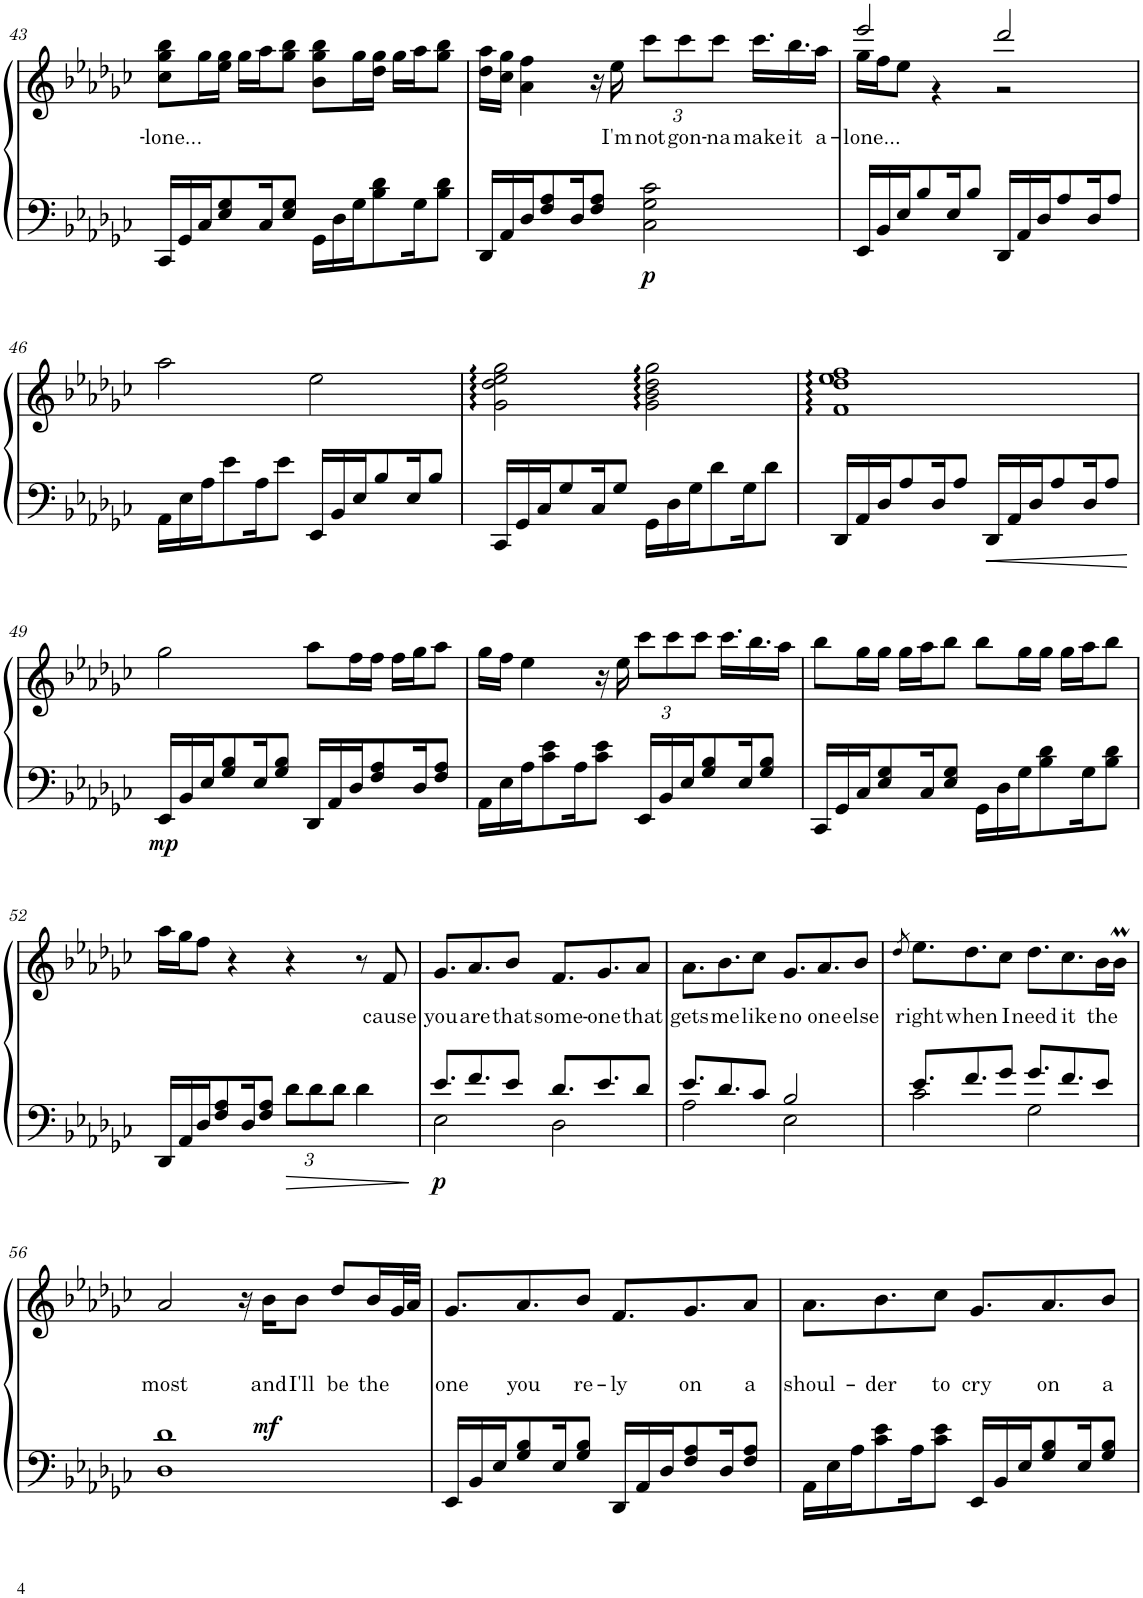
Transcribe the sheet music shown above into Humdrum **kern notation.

**kern	**kern	**text	**dynam
*part1	*part1	*part1	*part1
*staff2	*staff1	*staff1	*staff1/2
*I"Piano	*	*	*
*I'Pno.	*	*	*
!!LO:PB:g=z
*clefF4	*clefG2	*	*
*k[b-e-a-d-g-c-]	*k[b-e-a-d-g-c-]	*	*
*M4/4	*M4/4	*	*
=43	=43	=43	=43
!	!	!LO:LY:b	!
16CC-/LL	8cc-\ 8gg-\ 8bb-\L	-lone...	.
16GG-/	.	.	.
16C-/J	16gg-\L	.	.
8E-/ 8G-/	16ee-\ 16gg-\JJ	.	.
.	16gg-\LL	.	.
16C-/K	16aa-\J	.	.
8E-/ 8G-/J	8gg-\ 8bb-\J	.	.
16GG-\LL	8b-\ 8gg-\ 8bb-\L	.	.
16D-\	.	.	.
16G-\J	16gg-\L	.	.
8B-\ 8d-\	16dd-\ 16gg-\JJ	.	.
.	16gg-\LL	.	.
16G-\K	16aa-\J	.	.
8B-\ 8d-\J	8gg-\ 8bb-\J	.	.
=44	=44	=44	=44
16DD-/LL	16dd-\ 16aa-\LL	.	.
16AA-/	16cc-\ 16gg-\JJ	.	.
16D-/J	4a-\ 4ff\	.	.
8F/ 8A-/	.	.	.
16D-/K	.	.	.
8F/ 8A-/J	16r	.	.
!	!	!LO:LY:b	!
.	16ee-\	I'm	.
*	*Xbrackettup	*	*
!	!	!LO:LY:b	!LO:DY:b=2
2C-\ 2G-\ 2c-\	12ccc-\L	not	p
!	!	!LO:LY:b	!
.	12ccc-\	gon-	.
!	!	!LO:LY:b	!
.	12ccc-\J	-na	.
!	!	!LO:LY:b	!
.	16.ccc-\LL	make	.
!	!	!LO:LY:b	!
.	16.bb-\	it	.
!	!	!LO:LY:b	!
.	16aa-\JJ	a-	.
=45	=45	=45	=45
!	!	!LO:LY:b	!
*	*^	*	*
16EE-/LL	2eee-/	16gg-\LL	-lone...	.
16BB-/	.	16ff\J	.	.
16E-/J	.	8ee-\J	.	.
8B-/	.	.	.	.
.	.	4r	.	.
16E-/K	.	.	.	.
8B-/J	.	.	.	.
16DD-/LL	2ddd-/	2r	.	.
16AA-/	.	.	.	.
16D-/J	.	.	.	.
8A-/	.	.	.	.
16D-/K	.	.	.	.
8A-/J	.	.	.	.
*	*v	*v	*	*
!!LO:LB:g=z
=46	=46	=46	=46
16AA-\LL	2aa-\	.	.
16E-\	.	.	.
16A-\J	.	.	.
8e-\	.	.	.
16A-\K	.	.	.
8e-\J	.	.	.
16EE-/LL	2ee-\	.	.
16BB-/	.	.	.
16E-/J	.	.	.
8B-/	.	.	.
16E-/K	.	.	.
8B-/J	.	.	.
=47	=47	=47	=47
16CC-/LL	2g-\:: 2dd-\:: 2ee-\:: 2gg-\::	.	.
16GG-/	.	.	.
16C-/J	.	.	.
8G-/	.	.	.
16C-/K	.	.	.
8G-/J	.	.	.
16GG-\LL	2g-\:: 2b-\:: 2dd-\:: 2gg-\::	.	.
16D-\	.	.	.
16G-\J	.	.	.
8d-\	.	.	.
16G-\K	.	.	.
8d-\J	.	.	.
=48	=48	=48	=48
16DD-/LL	1f:: 1dd-:: 1ee-:: 1ff::	.	.
16AA-/	.	.	.
16D-/J	.	.	.
8A-/	.	.	.
16D-/K	.	.	.
8A-/J	.	.	.
16DD-/LL	.	.	.
16AA-/	.	.	.
16D-/J	.	.	.
8A-/	.	.	.
16D-/K	.	.	.
8A-/J	.	.	.
!!LO:LB:g=z
=49	=49	=49	=49
!	!	!	!LO:DY:b=2
16EE-/LL	2gg-\	.	mp
16BB-/	.	.	.
16E-/J	.	.	.
8G-/ 8B-/	.	.	.
16E-/K	.	.	.
8G-/ 8B-/J	.	.	.
16DD-/LL	8aa-\L	.	.
16AA-/	.	.	.
16D-/J	16ff\L	.	.
8F/ 8A-/	16ff\JJ	.	.
.	16ff\LL	.	.
16D-/K	16gg-\J	.	.
8F/ 8A-/J	8aa-\J	.	.
=50	=50	=50	=50
16AA-\LL	16gg-\LL	.	.
16E-\	16ff\JJ	.	.
16A-\J	4ee-\	.	.
8c-\ 8e-\	.	.	.
16A-\K	.	.	.
8c-\ 8e-\J	16r	.	.
.	16ee-\	.	.
16EE-/LL	12ccc-\L	.	.
16BB-/	.	.	.
.	12ccc-\	.	.
16E-/J	.	.	.
.	12ccc-\J	.	.
8G-/ 8B-/	.	.	.
.	16.ccc-\LL	.	.
16E-/K	.	.	.
.	16.bb-\	.	.
8G-/ 8B-/J	.	.	.
.	16aa-\JJ	.	.
=51	=51	=51	=51
16CC-/LL	8bb-\L	.	.
16GG-/	.	.	.
16C-/J	16gg-\L	.	.
8E-/ 8G-/	16gg-\JJ	.	.
.	16gg-\LL	.	.
16C-/K	16aa-\J	.	.
8E-/ 8G-/J	8bb-\J	.	.
16GG-\LL	8bb-\L	.	.
16D-\	.	.	.
16G-\J	16gg-\L	.	.
8B-\ 8d-\	16gg-\JJ	.	.
.	16gg-\LL	.	.
16G-\K	16aa-\J	.	.
8B-\ 8d-\J	8bb-\J	.	.
!!LO:LB:g=z
=52	=52	=52	=52
16DD-/LL	16aa-\LL	.	.
16AA-/	16gg-\J	.	.
16D-/J	8ff\J	.	.
8F/ 8A-/	.	.	.
.	4r	.	.
16D-/K	.	.	.
8F/ 8A-/J	.	.	.
*Xbrackettup	*	*	*
12d-\L	4r	.	.
12d-\	.	.	.
12d-\J	.	.	.
4d-\	8r	.	.
!	!	!LO:LY:b	!
.	8f/	cause	.
=53	=53	=53	=53
*^	*	*	*
!	!	!	!LO:LY:b	!LO:DY:b=2
8.e-/L	2E-\	8.g-/L	you	p
!	!	!	!LO:LY:b	!
8.f/	.	8.a-/	are	.
!	!	!	!LO:LY:b	!
8e-/J	.	8b-/J	that	.
!	!	!	!LO:LY:b	!
8.d-/L	2D-\	8.f/L	some-	.
!	!	!	!LO:LY:b	!
8.e-/	.	8.g-/	-one	.
!	!	!	!LO:LY:b	!
8d-/J	.	8a-/J	that	.
=54	=54	=54	=54	=54
!	!	!	!LO:LY:b	!
8.e-/L	2A-\	8.a-\L	gets	.
!	!	!	!LO:LY:b	!
8.d-/	.	8.b-\	me	.
!	!	!	!LO:LY:b	!
8c-/J	.	8cc-\J	like	.
!	!	!	!LO:LY:b	!
2B-/	2E-\	8.g-/L	no	.
!	!	!	!LO:LY:b	!
.	.	8.a-/	one	.
!	!	!	!LO:LY:b	!
.	.	8b-/J	else	.
=55	=55	=55	=55	=55
.	.	8qdd-/	.	.
!	!	!	!LO:LY:b	!
8.e-/L	2c-\	8.ee-\L	right	.
!	!	!	!LO:LY:b	!
8.f/	.	8.dd-\	when	.
!	!	!	!LO:LY:b	!
8g-/J	.	8cc-\J	I	.
!	!	!	!LO:LY:b	!
8.g-/L	2G-\	8.dd-\L	need	.
!	!	!	!LO:LY:b	!
8.f/	.	8.cc-\	it	.
!	!	!	!LO:LY:b	!
8e-/J	.	16b-\L	the	.
.	.	16b-m\JJ	.	.
*v	*v	*	*	*
!!LO:LB:g=z
=56	=56	=56	=56
!	!	!LO:LY:b	!
1D- 1d-	2a-/	most	.
.	16r	.	.
!	!	!LO:LY:b	!LO:DY:b
.	16b-\KL	and	mf
!	!	!LO:LY:b	!
.	8b-\J	I'll	.
!	!	!LO:LY:b	!
.	8dd-/L	be	.
!	!	!LO:LY:b	!
.	16b-/L	the	.
.	32g-/L	.	.
.	32a-/JJJ	.	.
=57	=57	=57	=57
!	!	!LO:LY:b	!
16EE-/LL	8.g-/L	one	.
16BB-/	.	.	.
16E-/J	.	.	.
!	!	!LO:LY:b	!
8G-/ 8B-/	8.a-/	you	.
16E-/K	.	.	.
!	!	!LO:LY:b	!
8G-/ 8B-/J	8b-/J	re-	.
!	!	!LO:LY:b	!
16DD-/LL	8.f/L	-ly	.
16AA-/	.	.	.
16D-/J	.	.	.
!	!	!LO:LY:b	!
8F/ 8A-/	8.g-/	on	.
16D-/K	.	.	.
!	!	!LO:LY:b	!
8F/ 8A-/J	8a-/J	a	.
=58	=58	=58	=58
!	!	!LO:LY:b	!
16AA-\LL	8.a-\L	shoul-	.
16E-\	.	.	.
16A-\J	.	.	.
!	!	!LO:LY:b	!
8c-\ 8e-\	8.b-\	-der	.
16A-\K	.	.	.
!	!	!LO:LY:b	!
8c-\ 8e-\J	8cc-\J	to	.
!	!	!LO:LY:b	!
16EE-/LL	8.g-/L	cry	.
16BB-/	.	.	.
16E-/J	.	.	.
!	!	!LO:LY:b	!
8G-/ 8B-/	8.a-/	on	.
16E-/K	.	.	.
!	!	!LO:LY:b	!
8G-/ 8B-/J	8b-/J	a	.
=	=	=	=
*-	*-	*-	*-
